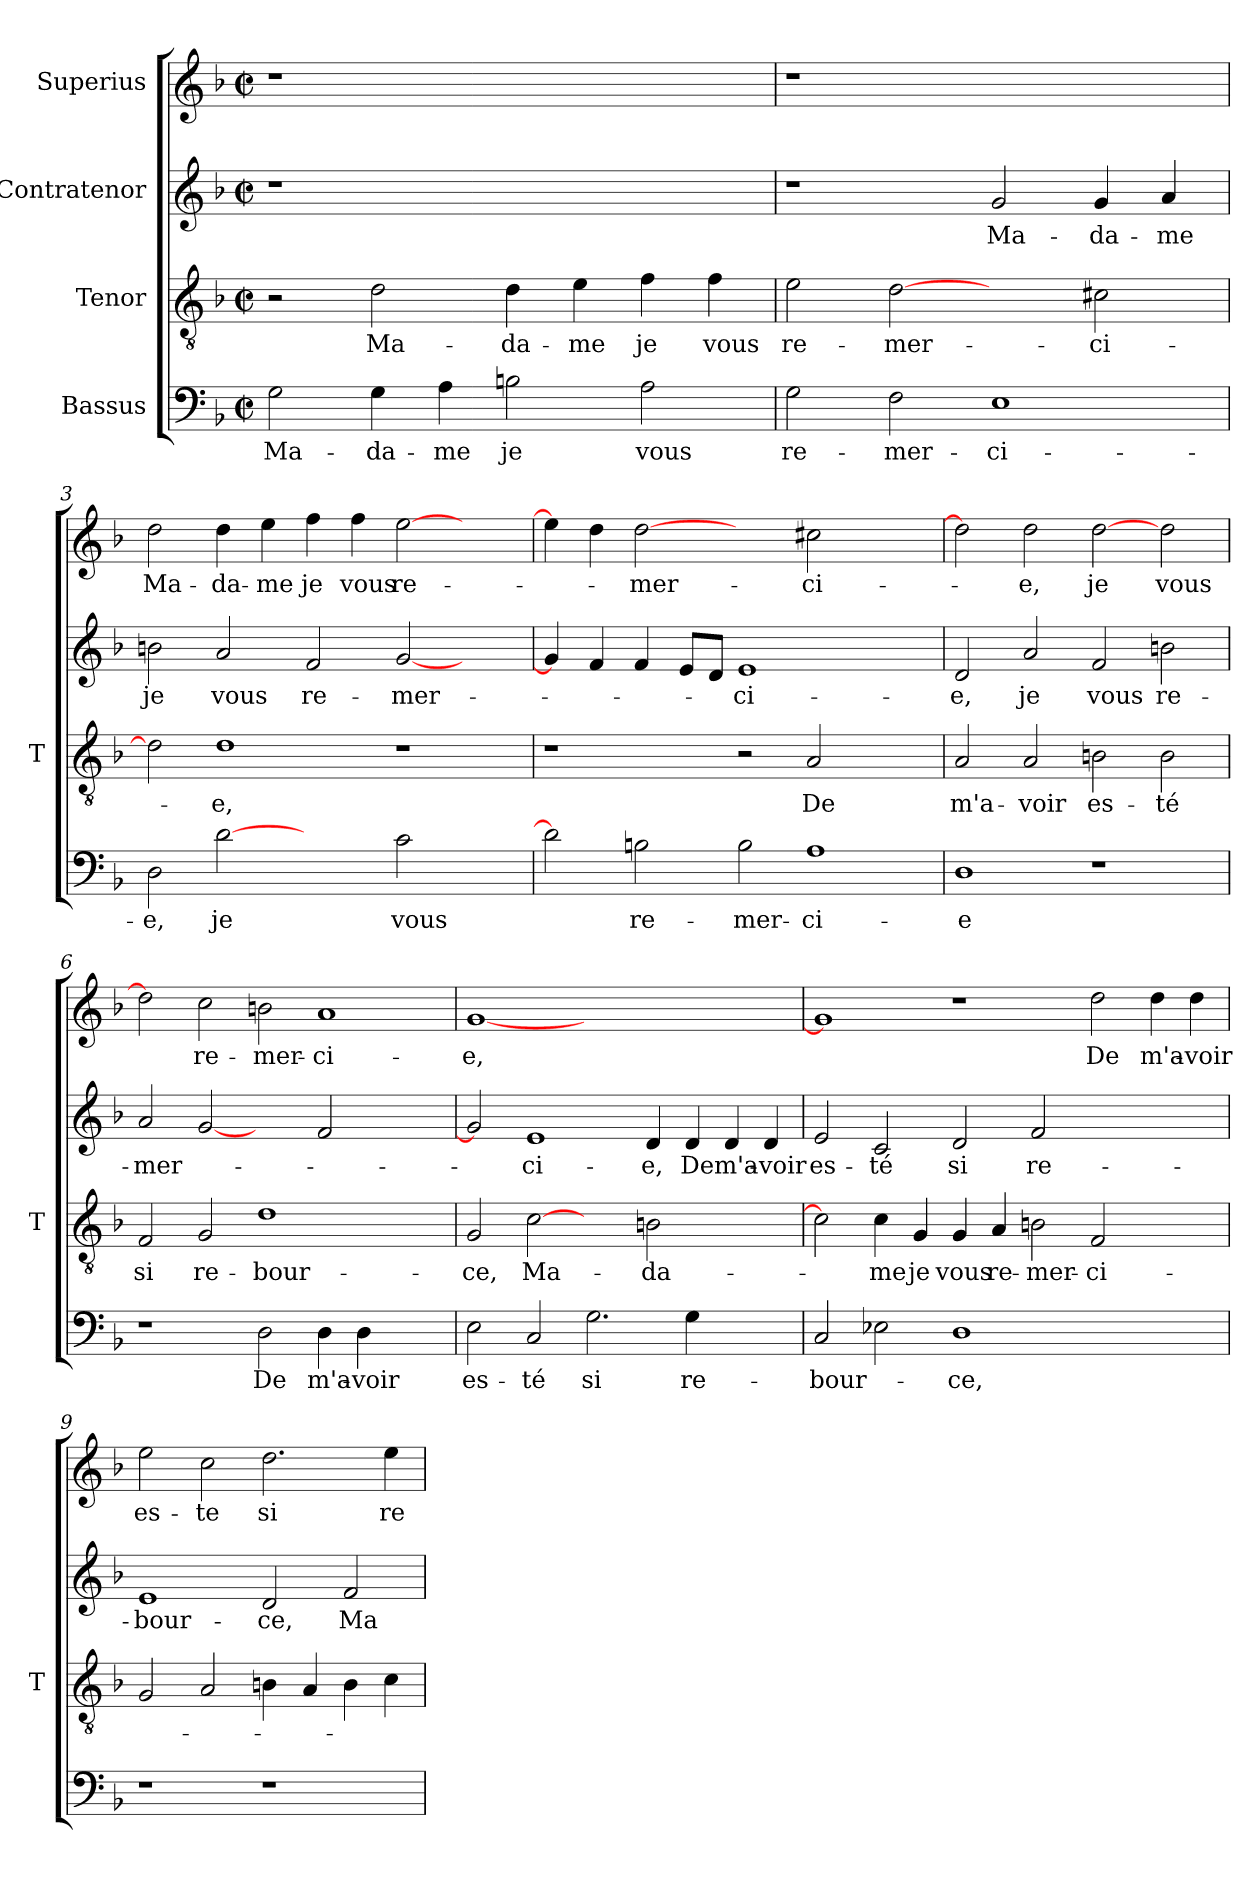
**kern	**text	**kern	**text	**kern	**text	**kern	**text
*part4	*part4	*part3	*part3	*part2	*part2	*part1	*part1
*staff4	*staff4	*staff3	*staff3	*staff2	*staff2	*staff1	*staff1
*I"Bassus	*	*I"Tenor	*	*I"Contratenor	*	*I"Superius	*
*	*	*I'T	*	*	*	*	*
*clefF4	*	*clefGv2	*	*clefG2	*	*clefG2	*
*k[b-]	*	*k[b-]	*	*k[b-]	*	*k[b-]	*
*F:	*	*F:	*	*F:	*	*F:	*
*M2/2	*	*M2/2	*	*M2/2	*	*M2/2	*
*met(c|)	*	*met(c|)	*	*met(c|)	*	*met(c|)	*
=1	=1	=1	=1	=1	=1	=1	=1
2G	Ma-	2r	.	1r	.	1r	.
4G	da-	2d	Ma-	.	.	.	.
4A	-me	.	.	.	.	.	.
2B	-je	4d	da-	1ryy	.	1ryy	.
.	.	4e	-me	.	.	.	.
2A	-vous	4f	-je	.	.	.	.
.	.	4f	-vous	.	.	.	.
=2	=2	=2	=2	=2	=2	=2	=2
2G	re-	2e	re-	1r	.	1r	.
2F	mer-	[2d	mer-	.	.	.	.
1E	ci-	2ryy	.	2g	Ma-	1ryy	.
.	.	2c#X	ci-	4g	da-	.	.
.	.	.	.	4a	-me	.	.
=3	=3	=3	=3	=3	=3	=3	=3
2D	-e,	2d]	.	2bn	-je	2dd	Ma-
[2d	-je	1d	-e,	2a	-vous	4dd	da-
.	.	.	.	.	.	4ee	-me
2ryy	.	.	.	2f	re-	4ff	-je
.	.	.	.	.	.	4ff	-vous
2c	-vous	1r	.	[2g	mer-	[2ee	re-
2ryy	.	.	.	2ryy	.	2ryy	.
=4	=4	=4	=4	=4	=4	=4	=4
2d]	.	1r	.	4g]	.	4ee]	.
.	.	.	.	4f	.	4dd	.
2B	re-	.	.	4f	.	[2dd	mer-
.	.	.	.	8eL	.	.	.
.	.	.	.	8dJ	.	.	.
2B	mer-	2r	.	1e	ci-	2ryy	.
1A	ci-	2A	-De	.	.	2cc#X	ci-
.	.	2ryy	.	2ryy	.	2ryy	.
=5	=5	=5	=5	=5	=5	=5	=5
1D	-e	2A	m'a-	2d	-e,	2dd]	.
.	.	2A	-voir	2a	-je	2dd	-e,
1r	.	2B	es-	2f	-vous	[2dd	-je
.	.	2B	-té	2bn	re-	2dd	-vous
=6	=6	=6	=6	=6	=6	=6	=6
1r	.	2F	-si	2a	mer-	2dd]	.
.	.	2G	re-	[2g	.	2cc	re-
2D	-De	1d	bour-	2ryy	.	2b	mer-
4D	m'a-	.	.	2f	.	1a	ci-
4D	-voir	.	.	.	.	.	.
2ryy	.	2ryy	.	2ryy	.	.	.
=7	=7	=7	=7	=7	=7	=7	=7
2E	es-	2G	-ce,	2g]	.	[1g	-e,
2C	-té	[2c	Ma-	1e	ci-	.	.
2.G	-si	2ryy	.	.	.	1.ryy	.
.	.	2B	da-	4d	-e,	.	.
4G	re-	.	.	4d	-De	.	.
2ryy	.	2ryy	.	4d	m'a-	.	.
.	.	.	.	4d	-voir	.	.
=8	=8	=8	=8	=8	=8	=8	=8
2C	bour-	2c]	.	2e	es-	1g]	.
2E-X	.	4c	-me	2c	-té	.	.
.	.	4G	-je	.	.	.	.
1D	-ce,	4G	-vous	2d	-si	1r	.
.	.	4A	re-	.	.	.	.
.	.	2B	mer-	2f	re-	.	.
1ryy	.	2F	ci-	1ryy	.	2dd	-De
.	.	2ryy	.	.	.	4dd	m'a-
.	.	.	.	.	.	4dd	-voir
=9	=9	=9	=9	=9	=9	=9	=9
1r	.	2G	.	1e	bour-	2ee	es-
.	.	2A	.	.	.	2cc	-te
1r	.	4B	.	2d	-ce,	2.dd	-si
.	.	4A	.	.	.	.	.
.	.	4B	.	2f	Ma-	.	.
.	.	4c	.	.	.	4ee	re-
=	=	=	=	=	=	=	=
*-	*-	*-	*-	*-	*-	*-	*-
